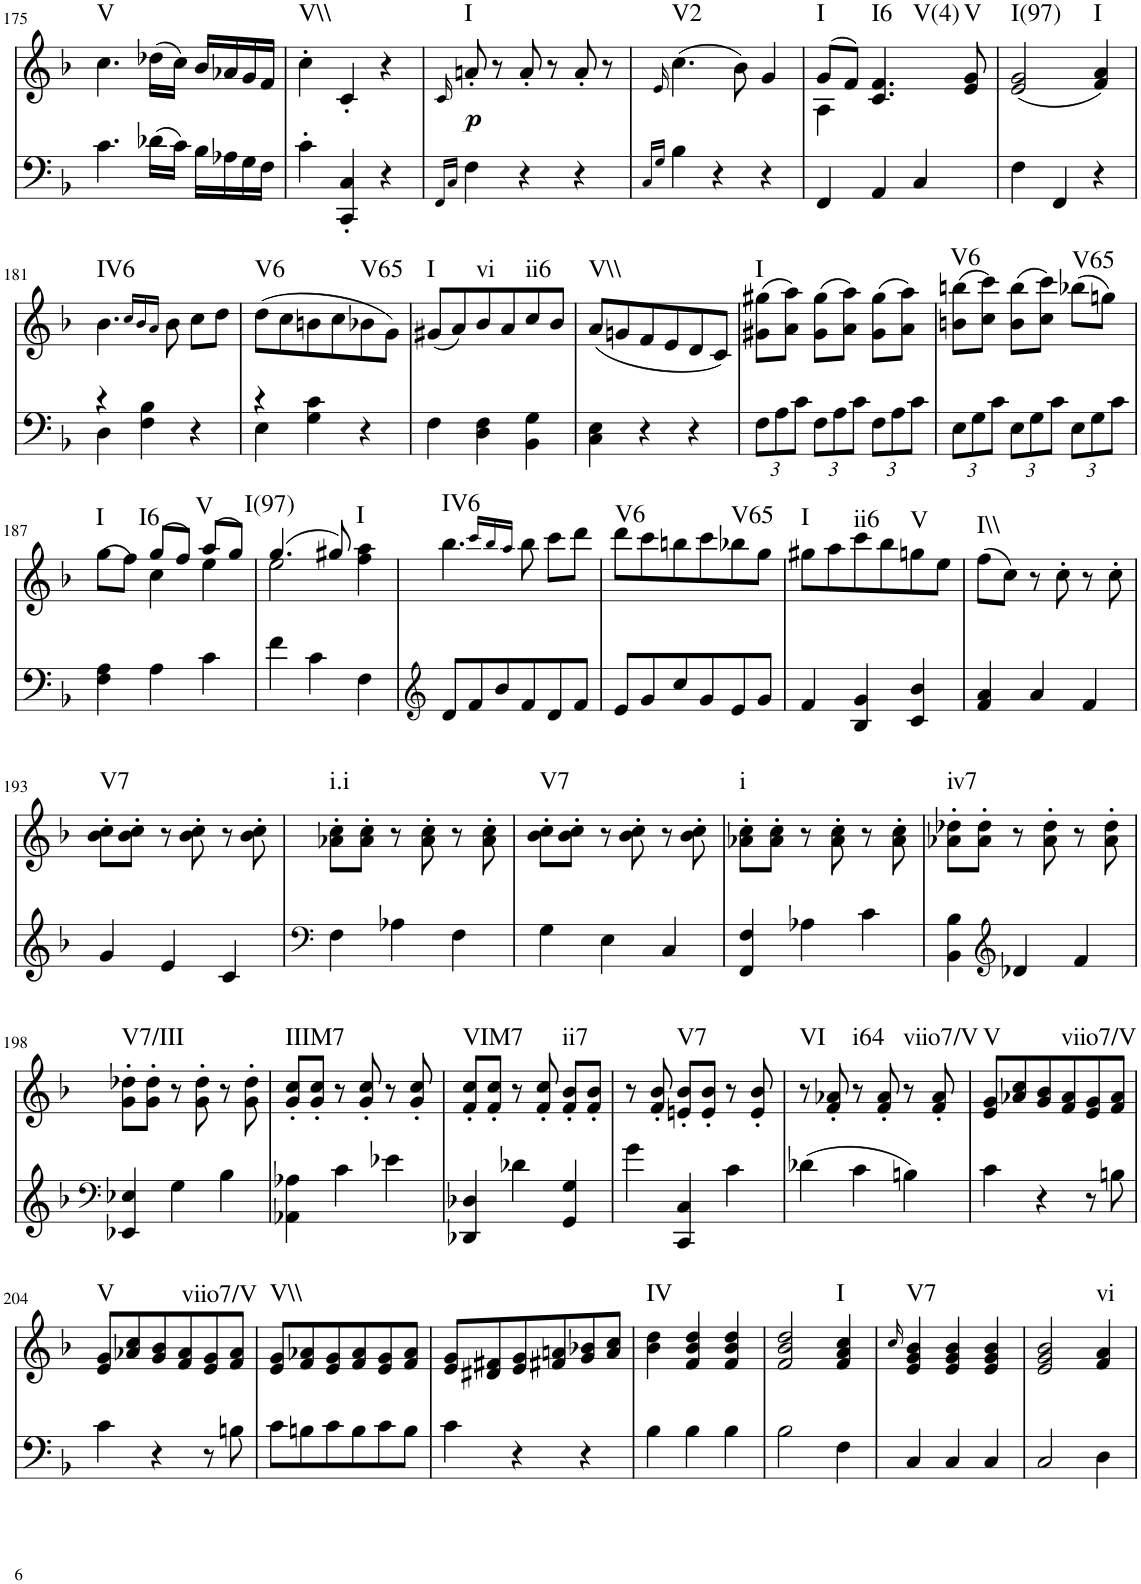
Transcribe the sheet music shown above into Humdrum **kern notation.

**kern	**kern	**dynam	**harte
*part1	*part1	*part1	*part1
*staff2	*staff1	*staff1/2	*
*I"Piano, Piano right	*	*	*
*I'Pno.	*	*	*
!!LO:PB:g=z
*clefF4	*clefG2	*	*
*k[b-]	*k[b-]	*	*
*M3/4	*M3/4	*	*
=175	=175	=175	=175
!	!	!	!LO:H:kt=V
4.c\	4.cc\	.	N
16d-X\LL	(16dd-X\LL	.	.
16c\JJ	16cc\JJ)	.	.
16B-\LL	16b-/LL	.	.
16A-X\	16a-X/	.	.
16G\	16g/	.	.
16F\JJ	16f/JJ	.	.
=176	=176	=176	=176
!	!	!	!LO:H:kt=V\\
4c'\	4cc'\	.	N
4CC/' 4C/'	4c'/	.	.
4r	4r	.	.
=177	=177	=177	=177
16qFF/LL	.	.	.
16qC/JJ	16qc/	.	.
!	!	!LO:DY:b	!LO:H:kt=I
4F\	8an'/	p	N
.	8r	.	.
4r	8a'/	.	.
.	8r	.	.
4r	8a'/	.	.
.	8r	.	.
=178	=178	=178	=178
16qC/LL	.	.	.
16qG/JJ	16qe/	.	.
!	!	!	!LO:H:kt=V2
4B-\	(4.cc\	.	N
4r	.	.	.
.	8b-\)	.	.
4r	4g/	.	.
=179	=179	=179	=179
*	*^	*	*
!	!	!	!	!LO:H:kt=I
4FF/	(8g/L	4A\	.	N
.	8f/J)	.	.	.
!	!	!	!	!LO:H:n=1:kt=I6
!	!	!	!	!LO:H:n=2:kt=V(4)
4AA/	4.c/ 4.f/	2ryy	.	N N
4C/	.	.	.	.
!	!	!	!	!LO:H:kt=V
.	8e/ 8g/	.	.	N
*	*v	*v	*	*
=180	=180	=180	=180
!	!	!	!LO:H:kt=I(97)
4F\	(2e/ 2g/	.	N
4FF/	.	.	.
!	!	!	!LO:H:kt=I
4r	4f/ 4a/)	.	N
!!LO:LB:g=z
=181	=181	=181	=181
*^	*	*	*
!	!	!	!	!LO:H:kt=IV6
4r	4D\	4.b-\	.	N
4F\ 4B-\	2ryy	.	.	.
.	.	16qcc/LL	.	.
.	.	16qb-/	.	.
.	.	16qa/JJ	.	.
.	.	8b-\	.	.
4r	.	8cc\L	.	.
.	.	8dd\J	.	.
=182	=182	=182	=182	=182
!	!	!	!	!LO:H:kt=V6
4r	4E\	(8dd\L	.	N
.	.	8cc\	.	.
4G\ 4c\	2ryy	8bn\	.	.
.	.	8cc\	.	.
!	!	!	!	!LO:H:kt=V65
4r	.	8b-X\	.	N
.	.	8g\J)	.	.
*v	*v	*	*	*
=183	=183	=183	=183
!	!	!	!LO:H:kt=I
4F\	(8g#X/L	.	N
.	8a/)	.	.
!	!	!	!LO:H:kt=vi
4D\ 4F\	8b-/	.	N
.	8a/	.	.
!	!	!	!LO:H:kt=ii6
4BB-\ 4G\	8cc/	.	N
.	8b-/J	.	.
=184	=184	=184	=184
!	!	!	!LO:H:kt=V\\
4C\ 4E\	(8a/L	.	N
.	8gn/	.	.
4r	8f/	.	.
.	8e/	.	.
4r	8d/	.	.
.	8c/J)	.	.
=185	=185	=185	=185
*Xbrackettup	*	*	*
!	!	!	!LO:H:kt=I
12F\L	(8g#X\ 8gg#X\L	.	N
12A\	.	.	.
.	8a\ 8aa\J)	.	.
12c\J	.	.	.
12F\L	(8g#\ 8gg#\L	.	.
12A\	.	.	.
.	8a\ 8aa\J)	.	.
12c\J	.	.	.
12F\L	(8g#\ 8gg#\L	.	.
12A\	.	.	.
.	8a\ 8aa\J)	.	.
12c\J	.	.	.
=186	=186	=186	=186
!	!	!	!LO:H:kt=V6
12E\L	(8bn\ 8bbn\L	.	N
12G\	.	.	.
.	8cc\ 8ccc\J)	.	.
12c\J	.	.	.
12E\L	(8b\ 8bb\L	.	.
12G\	.	.	.
.	8cc\ 8ccc\J)	.	.
12c\J	.	.	.
!	!	!	!LO:H:kt=V65
12E\L	(8bb-X\L	.	N
12G\	.	.	.
.	8ggn\J)	.	.
12c\J	.	.	.
!!LO:LB:g=z
=187	=187	=187	=187
*	*^	*	*
!	!	!	!	!LO:H:kt=I
4F\ 4A\	(8gg\L	4ryy	.	N
.	8ff\J)	.	.	.
!	!	!	!	!LO:H:kt=I6
4A\	(8gg/L	4cc\	.	N
.	8ff/J)	.	.	.
!	!	!	!	!LO:H:kt=V
4c\	(8aa/L	4ee\	.	N
.	8gg/J)	.	.	.
=188	=188	=188	=188	=188
!	!	!	!	!LO:H:kt=I(97)
4f\	(4.gg/	2ee\	.	N
4c\	.	.	.	.
.	8gg#X/)	.	.	.
!	!	!	!	!LO:H:kt=I
4F\	4ff\ 4aa\	4ryy	.	N
*	*v	*v	*	*
=189	=189	=189	=189
*clefG2	*	*	*
*	*^	*	*
!	!	!	!	!LO:H:kt=IV6
*	*v	*v	*	*
8d/L	4.bb-\	.	N
8f/	.	.	.
8b-/	.	.	.
.	16qccc/LL	.	.
.	16qbb-/	.	.
.	16qaa/JJ	.	.
8f/	8bb-\	.	.
8d/	8ccc\L	.	.
8f/J	8ddd\J	.	.
=190	=190	=190	=190
!	!	!	!LO:H:kt=V6
8e/L	8ddd\L	.	N
8g/	8ccc\	.	.
8cc/	8bbn\	.	.
8g/	8ccc\	.	.
!	!	!	!LO:H:kt=V65
8e/	8bb-X\	.	N
8g/J	8gg\J	.	.
=191	=191	=191	=191
!	!	!	!LO:H:kt=I
4f/	8gg#X\L	.	N
.	8aa\	.	.
!	!	!	!LO:H:kt=ii6
4B-/ 4g/	8ccc\	.	N
.	8bb-\	.	.
!	!	!	!LO:H:kt=V
4c/ 4b-/	8ggn\	.	N
.	8ee\J	.	.
=192	=192	=192	=192
!	!	!	!LO:H:kt=I\\
4f/ 4a/	(8ff\L	.	N
.	8cc\J)	.	.
4a/	8r	.	.
.	8cc'\	.	.
4f/	8r	.	.
.	8cc'\	.	.
!!LO:LB:g=z
=193	=193	=193	=193
!	!	!	!LO:H:kt=V7
4g/	8b-\' 8cc\'L	.	N
.	8b-\' 8cc\'J	.	.
4e/	8r	.	.
.	8b-\' 8cc\'	.	.
4c/	8r	.	.
.	8b-\' 8cc\'	.	.
=194	=194	=194	=194
*clefF4	*	*	*
!	!	!	!LO:H:kt=i.i
4F\	8a-X\' 8cc\'L	.	N
.	8a-\' 8cc\'J	.	.
4A-X\	8r	.	.
.	8a-\' 8cc\'	.	.
4F\	8r	.	.
.	8a-\' 8cc\'	.	.
=195	=195	=195	=195
!	!	!	!LO:H:kt=V7
4G\	8b-\' 8cc\'L	.	N
.	8b-\' 8cc\'J	.	.
4E\	8r	.	.
.	8b-\' 8cc\'	.	.
4C/	8r	.	.
.	8b-\' 8cc\'	.	.
=196	=196	=196	=196
!	!	!	!LO:H:kt=i
4FF/ 4F/	8a-X\' 8cc\'L	.	N
.	8a-\' 8cc\'J	.	.
4A-X\	8r	.	.
.	8a-\' 8cc\'	.	.
4c\	8r	.	.
.	8a-\' 8cc\'	.	.
=197	=197	=197	=197
!	!	!	!LO:H:kt=iv7
4BB-\ 4B-\	8a-X\' 8dd-X\'L	.	N
.	8a-\' 8dd-\'J	.	.
*clefG2	*	*	*
4d-X/	8r	.	.
.	8a-\' 8dd-\'	.	.
4f/	8r	.	.
.	8a-\' 8dd-\'	.	.
!!LO:LB:g=z
=198	=198	=198	=198
*clefF4	*	*	*
!	!	!	!LO:H:kt=V7/III
4EE-X/ 4E-X/	8g\' 8dd-X\'L	.	N
.	8g\' 8dd-\'J	.	.
4G\	8r	.	.
.	8g\' 8dd-\'	.	.
4B-\	8r	.	.
.	8g\' 8dd-\'	.	.
=199	=199	=199	=199
!	!	!	!LO:H:kt=IIIM7
4AA-X\ 4A-X\	8g/' 8cc/'L	.	N
.	8g/' 8cc/'J	.	.
4c\	8r	.	.
.	8g/' 8cc/'	.	.
4e-X\	8r	.	.
.	8g/' 8cc/'	.	.
=200	=200	=200	=200
!	!	!	!LO:H:kt=VIM7
4DD-X/ 4D-X/	8f/' 8cc/'L	.	N
.	8f/' 8cc/'J	.	.
4d-X\	8r	.	.
.	8f/' 8cc/'	.	.
!	!	!	!LO:H:kt=ii7
4GG/ 4G/	8f/' 8b-/'L	.	N
.	8f/' 8b-/'J	.	.
=201	=201	=201	=201
4g\	8r	.	.
.	8f/' 8b-/'	.	.
!	!	!	!LO:H:kt=V7
4CC/ 4C/	8en/' 8b-/'L	.	N
.	8e/' 8b-/'J	.	.
4c\	8r	.	.
.	8e/' 8b-/'	.	.
=202	=202	=202	=202
!	!	!	!LO:H:kt=VI
4d-X\	8r	.	N
.	8f/' 8a-X/'	.	.
!	!	!	!LO:H:kt=i64
4c\	8r	.	N
.	8f/' 8a-/'	.	.
!	!	!	!LO:H:kt=viio7/V
4Bn\	8r	.	N
.	8f/' 8a-/'	.	.
=203	=203	=203	=203
!	!	!	!LO:H:kt=V
4c\	8e/ 8g/L	.	N
.	8a-X/ 8cc/	.	.
4r	8g/ 8b-/	.	.
.	8f/ 8a-/	.	.
8r	8e/ 8g/	.	.
!	!	!	!LO:H:kt=viio7/V
8Bn\	8f/ 8a-/J	.	N
!!LO:LB:g=z
=204	=204	=204	=204
!	!	!	!LO:H:kt=V
4c\	8e/ 8g/L	.	N
.	8a-X/ 8cc/	.	.
4r	8g/ 8b-/	.	.
.	8f/ 8a-/	.	.
8r	8e/ 8g/	.	.
!	!	!	!LO:H:kt=viio7/V
8Bn\	8f/ 8a-/J	.	N
=205	=205	=205	=205
!	!	!	!LO:H:kt=V\\
8c\L	8e/ 8g/L	.	N
8Bn\	8f/ 8a-X/	.	.
8c\	8e/ 8g/	.	.
8B\	8f/ 8a-/	.	.
8c\	8e/ 8g/	.	.
8B\J	8f/ 8a-/J	.	.
=206	=206	=206	=206
4c\	8e/ 8g/L	.	.
.	8d#X/ 8f#X/	.	.
4r	8e/ 8g/	.	.
.	8f#X/ 8an/	.	.
4r	8g/ 8b-X/	.	.
.	8a/ 8cc/J	.	.
=207	=207	=207	=207
!	!	!	!LO:H:kt=IV
4B-\	4b-\ 4dd\	.	N
4B-\	4f/ 4b-/ 4dd/	.	.
4B-\	4f/ 4b-/ 4dd/	.	.
=208	=208	=208	=208
2B-\	2f/ 2b-/ 2dd/	.	.
!	!	!	!LO:H:kt=I
4F\	4f/ 4a/ 4cc/	.	N
=209	=209	=209	=209
.	16qcc/	.	.
!	!	!	!LO:H:kt=V7
4C/	4e/ 4g/ 4b-/	.	N
4C/	4e/ 4g/ 4b-/	.	.
4C/	4e/ 4g/ 4b-/	.	.
=210	=210	=210	=210
2C/	2e/ 2g/ 2b-/	.	.
!	!	!	!LO:H:kt=vi
4D\	4f/ 4a/	.	N
=	=	=	=
*-	*-	*-	*-
